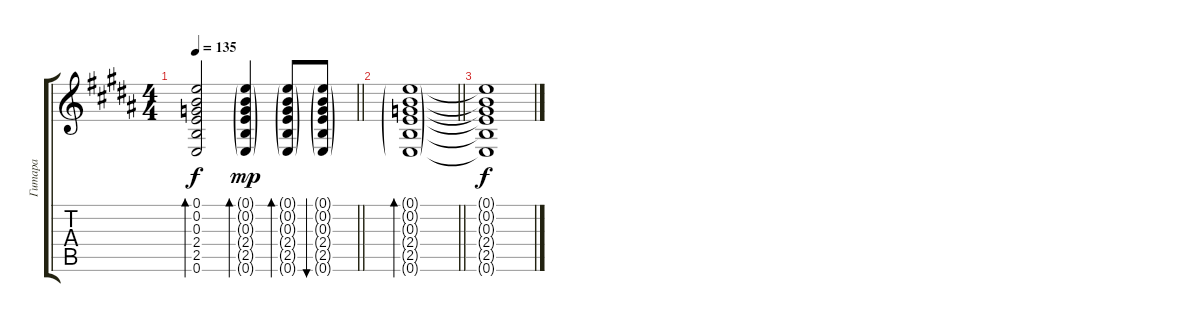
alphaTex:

\track ("Гитара" "Гитара") {instrument acousticguitarnylon}
\staff {score tabs}
\tuning (E4 B3 G3 D3 A2 E2) {hide}
\ts (4 4)
\section ("" "")
\tempo 135
\clef g2
\barLineRight lightlight
\ks g#minor
(0.1 0.2 0.3 2.4 2.5 0.6).2{bd 60 dy f} (0.1{g} 0.2{g} 0.3{g} 2.4{g} 2.5{g} 0.6{g}).4{bd 60 dy mp} (0.1{g} 0.2{g} 0.3{g} 2.4{g} 2.5{g} 0.6{g}).8{bd 60} (0.1{g} 0.2{g} 0.3{g} 2.4{g} 2.5{g} 0.6{g}).8{bu 60} |
\barLineRight lightlight
(0.1{g} 0.2{g} 0.3{g} 2.4{g} 2.5{g} 0.6{g}).1{bd 60} |
(0.1{t} 0.2{t} 0.3{t} 2.4{t} 2.5{t} 0.6{t}).1{dy f}
